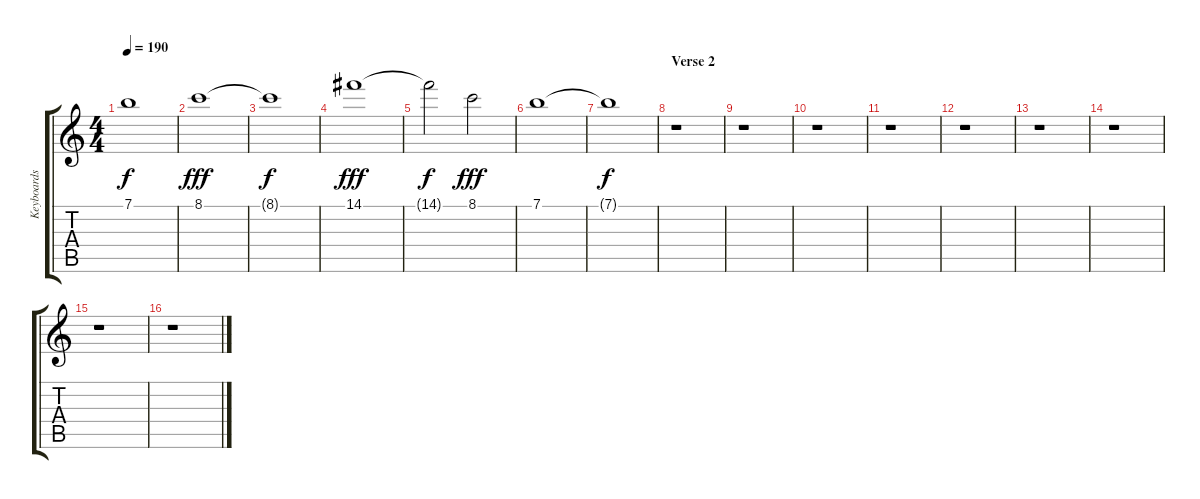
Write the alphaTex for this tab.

\track ("Keyboards" "Keyboards") {instrument pad8sweep}
\staff {score tabs}
\tuning (E5 B4 G4 D4 A3 E3) {hide}
\ts (4 4)
\tempo 190
\clef g2
\ks c
7.1{t}.1{dy f} |
8.1.1{dy fff} |
8.1{t}.1{dy f} |
14.1.1{dy fff} |
14.1{t}.2{dy f} 8.1.2{dy fff} |
7.1.1 |
7.1{t}.1{dy f} |
\section ("" "Verse 2")
r.1 |
r.1 |
r.1 |
r.1 |
r.1 |
r.1 |
r.1 |
r.1 |
r.1
